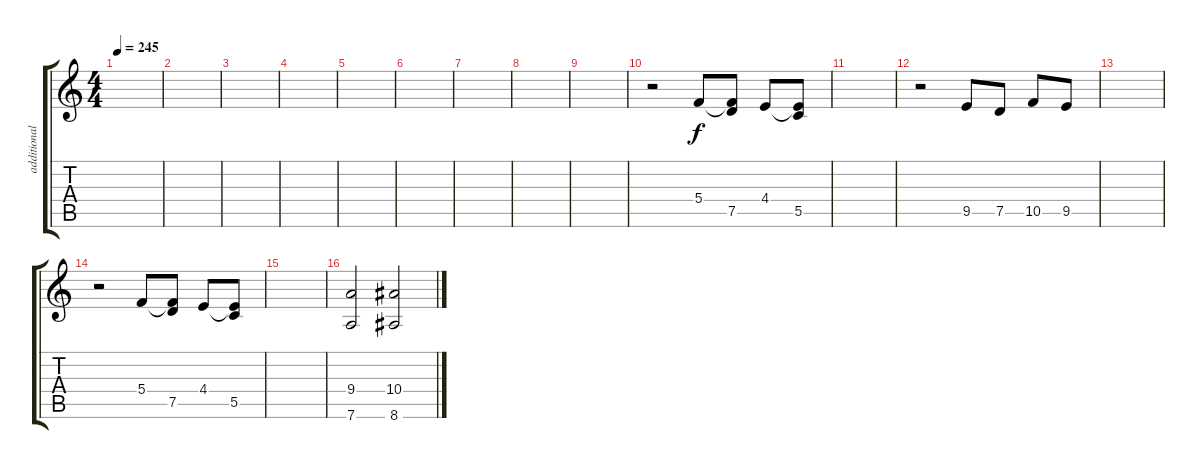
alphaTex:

\track ("additional guitar" "additional") {instrument distortionguitar}
\staff {score tabs}
\tuning (D4 A3 F3 C3 G2 D2) {hide}
\ts (4 4)
\tempo 245
\clef g2
\ks c
|
|
|
|
|
|
|
|
|
r.2 5.4.8 (5.4{t} 7.5).8 4.4.8 (4.4{t} 5.5).8 |
|
r.2 9.5.8 7.5.8 10.5.8 9.5.8 |
|
r.2 5.4.8 (5.4{t} 7.5).8 4.4.8 (4.4{t} 5.5).8 |
|
(9.4 7.6).2 (10.4 8.6).2
